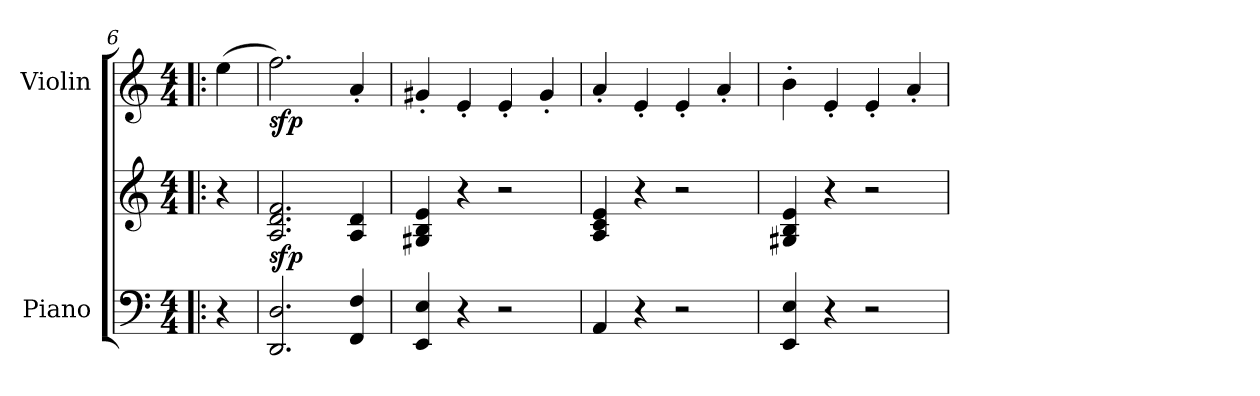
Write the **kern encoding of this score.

**kern	**kern	**dynam	**kern	**dynam
*part2	*part2	*part2	*part1	*part1
*staff3	*staff2	*staff2/3	*staff1	*staff1
*I"Piano	*	*	*I"Violin	*
*I'Pno.	*	*	*I'Vln.	*
*clefF4	*clefG2	*	*clefG2	*
*k[]	*k[]	*	*k[]	*
*M4/4	*M4/4	*	*M4/4	*
*MM270	*MM270	*	*MM270	*
=6!|:	=6!|:	=6!|:	=6!|:	=6!|:
4r	4r	.	(4ee\	.
=7	=7	=7	=7	=7
!	!	!LO:DY:b	!	!LO:DY:b
2.DD/ 2.D/	2.A/ 2.d/ 2.f/	sfp	2.ff\)	sfp
4FF/ 4F/	4A/ 4d/	.	4a'/	.
=8	=8	=8	=8	=8
4EE/ 4E/	4G#X/ 4B/ 4e/	.	4g#X'/	.
4r	4r	.	4e'/	.
2r	2r	.	4e'/	.
.	.	.	4g#'/	.
=9	=9	=9	=9	=9
4AA/	4A/ 4c/ 4e/	.	4a'/	.
4r	4r	.	4e'/	.
2r	2r	.	4e'/	.
.	.	.	4a'/	.
!!LO:LB:g=z
=10	=10	=10	=10	=10
4EE/ 4E/	4G#X/ 4B/ 4e/	.	4b'\	.
4r	4r	.	4e'/	.
2r	2r	.	4e'/	.
.	.	.	4a'/	.
=	=	=	=	=
*-	*-	*-	*-	*-
